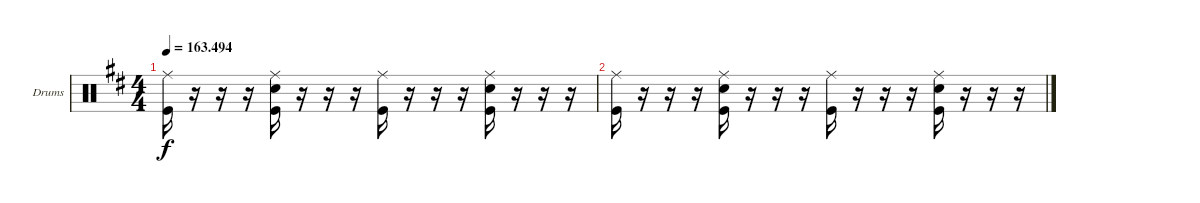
\bracketExtendMode groupsimilarinstruments
\firstSystemTrackNameOrientation horizontal
\otherSystemsTrackNameOrientation horizontal
\track ("Drumkit" "Drums") {instrument percussion}
\staff {score}
\articulation defaults
\ts (4 4)
\tempo
163.494
\accidentals auto
\clef neutral
\ottava regular
\simile none
\scale
0.333333
\ks d
("Ride (middle)" "Kick (hit)").16{dy f} r.16 r.16 r.16 ("Ride (middle)" "Kick (hit)" "Snare (hit) 2").16 r.16 r.16 r.16 ("Ride (middle)" "Kick (hit)").16 r.16 r.16 r.16 ("Ride (middle)" "Kick (hit)" "Snare (hit) 2").16 r.16 r.16 r.16 |
("Ride (middle)" "Kick (hit)").16 r.16 r.16 r.16 ("Ride (middle)" "Kick (hit)" "Snare (hit) 2").16 r.16 r.16 r.16 ("Ride (middle)" "Kick (hit)").16 r.16 r.16 r.16 ("Ride (middle)" "Kick (hit)" "Snare (hit) 2").16 r.16 r.16 r.16
